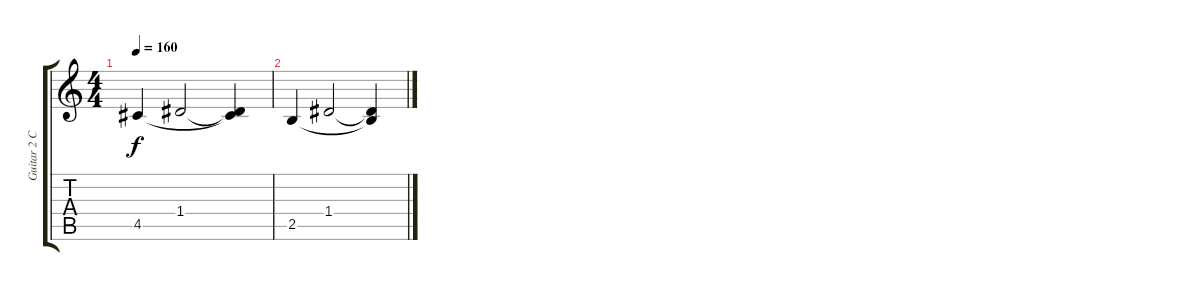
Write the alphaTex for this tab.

\track ("Guitar 2 Clean" "Guitar 2 C") {instrument electricguitarclean}
\staff {score tabs}
\tuning (E4 B3 G3 D3 A2 E2) {hide}
\ts (4 4)
\tempo 160
\clef g2
\ks c
4.5.4{dy f} 1.4.2 (1.4{t} 4.5{t}).4 |
2.5.4 1.4.2 (1.4{t} 2.5{t}).4
